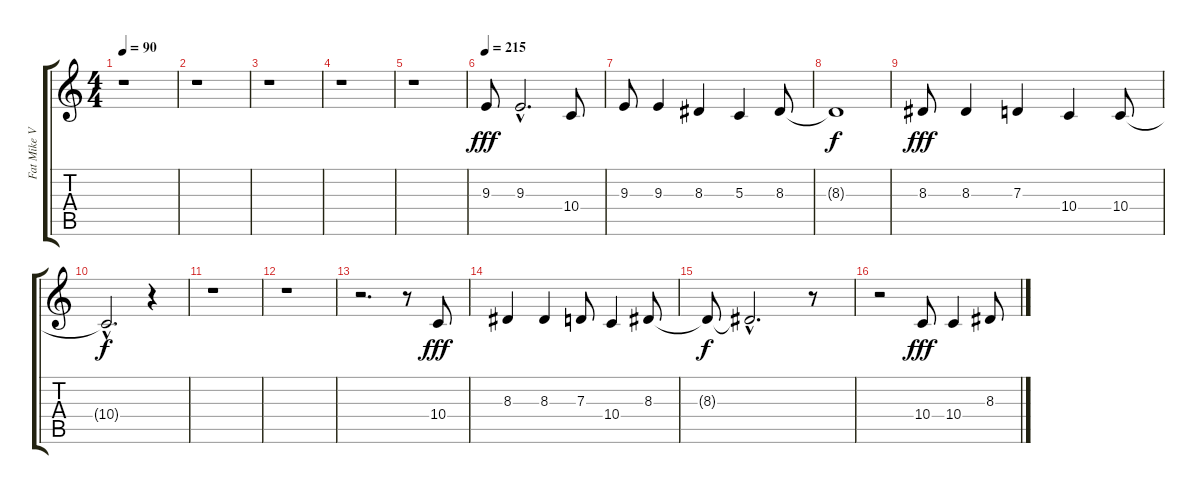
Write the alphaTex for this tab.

\track ("Fat Mike Vocals" "Fat Mike V") {instrument tenorsax}
\staff {score tabs}
\tuning (E4 B3 G3 D3 A2 E2) {hide}
\ts (4 4)
\tempo 90
\clef g2
\ks c
r.1{dy f} |
r.1 |
r.1 |
r.1 |
r.1 |
\tempo 215
9.3.8{dy fff} 9.3{hac}.2{d} 10.4.8 |
9.3.8 9.3.4 8.3.4 5.3.4 8.3.8 |
8.3{t}.1{dy f} |
8.3.8{dy fff} 8.3.4 7.3.4 10.4.4 10.4.8 |
10.4{hac t}.2{d dy f} r.4 |
r.1 |
r.1 |
r.2{d} r.8 10.4.8{dy fff} |
8.3.4 8.3.4 7.3.8 10.4.4 8.3.8 |
8.3{t}.8{dy f} 8.3{hac t}.2{d} r.8 |
r.2 10.4.8{dy fff} 10.4.4 8.3.8
